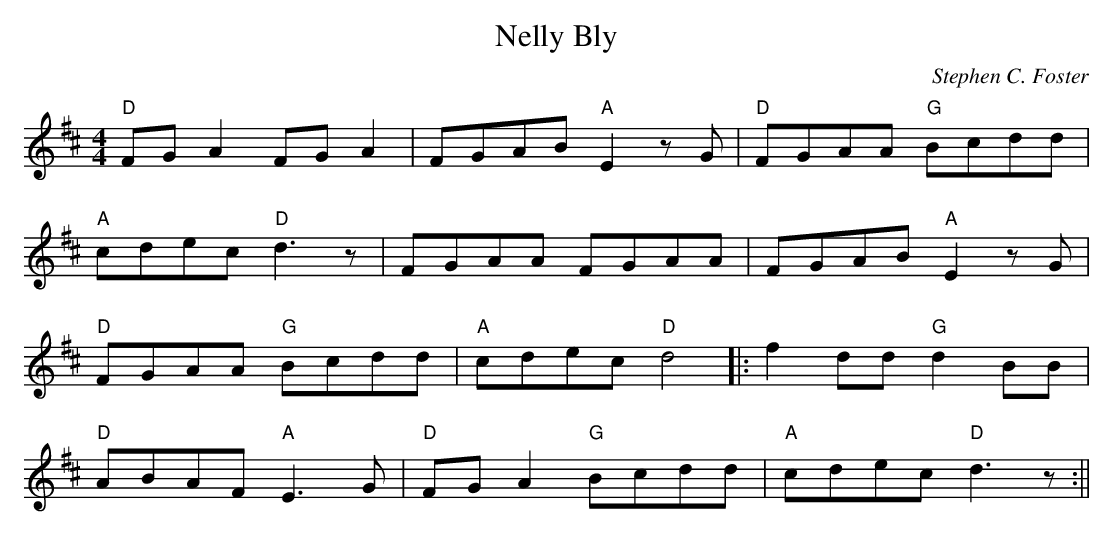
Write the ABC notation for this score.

X:1
T:Nelly Bly
C:Stephen C. Foster
M:4/4
L:1/8
K:D
"D"FGA2FGA2|FGAB"A"E2zG|"D"FGAA "G"Bcdd|
"A"cdec"D"d3z|FGAA FGAA|FGAB"A"E2zG|
"D"FGAA "G"Bcdd|"A"cdec"D"d4|:f2dd"G"d2BB|
"D"ABAF"A"E3G|"D"FGA2 "G"Bcdd|"A"cdec"D"d3z:||
